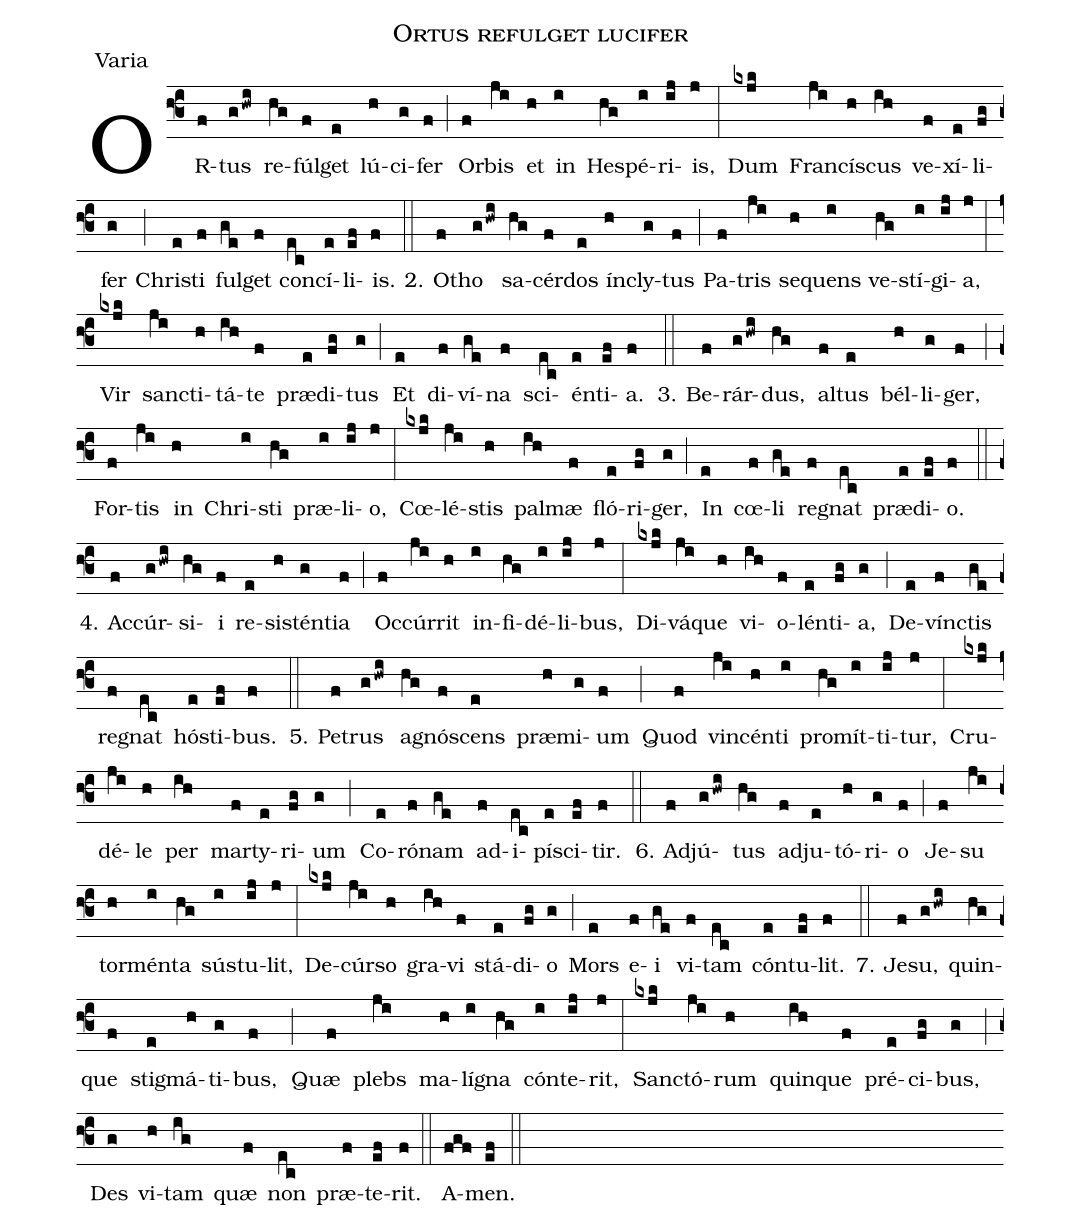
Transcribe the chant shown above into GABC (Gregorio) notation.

name:Ortus refulget lucifer;
office-part:Varia;
%%
(f3)OR(f)tus(g/hwi) re(hg)fúl(f)get(e) lú(h)ci(g)fer(f) (;) Or(f)bis(ji) et(h) in(i) He(hg)spé(i)ri(ij)is,(j) (:) Dum(kxjk) Fran(ji)cí(h)scus(ih) ve(f)xí(e)li(fg)fer(g) (;) Chri(e)sti(f) ful(ge)get(f) con(ec)cí(e)li(ef)is.(f) (::) 2. O(f)tho(g/hwi) sa(hg)cér(f)dos(e) ín(h)cly(g)tus(f) (;) Pa(f)tris(ji) se(h)quens(i) ve(hg)stí(i)gi(ij)a,(j) (:) Vir(kxjk) san(ji)cti(h)tá(ih)te(f) præ(e)di(fg)tus(g) (;) Et(e) di(f)ví(ge)na(f) sci(ec)én(e)ti(ef)a.(f) (::) 3. Be(f)rár(g/hwi)dus,(hg) al(f)tus(e) bél(h)li(g)ger,(f) (;) For(f)tis(ji) in(h) Chri(i)sti(hg) præ(i)li(ij)o,(j) (:) Cœ(kxjk)lé(ji)stis(h) pal(ih)mæ(f) fló(e)ri(fg)ger,(g) (;) In(e) cœ(f)li(ge) re(f)gnat(ec) præ(e)di(ef)o.(f) (::) 4. Ac(f)cúr(g/hwi)si(hg)i(f) re(e)si(h)stén(g)tia(f) (;) Oc(f)cúr(ji)rit(h) in(i)fi(hg)dé(i)li(ij)bus,(j) (:) Di(kxjk)vá(ji)que(h) vi(ih)o(f)lén(e)ti(fg)a,(g) (;) De(e)vín(f)ctis(ge) re(f)gnat(ec) hó(e)sti(ef)bus.(f) (::) 5. Pe(f)trus(g/hwi) a(hg)gnó(f)scens(e) præ(h)mi(g)um(f) (;) Quod(f) vin(ji)cén(h)ti(i) pro(hg)mít(i)ti(ij)tur,(j) (:) Cru(kxjk)dé(ji)le(h) per(ih) mar(f)ty(e)ri(fg)um(g) (;) Co(e)ró(f)nam(ge) ad(f)i(ec)pí(e)sci(ef)tir.(f) (::) 6. Ad(f)jú(g/hwi)tus(hg) ad(f)ju(e)tó(h)ri(g)o(f) (;) Je(f)su(ji) tor(h)mén(i)ta(hg) sús(i)tu(ij)lit,(j) (:) De(kxjk)cúr(ji)so(h) gra(ih)vi(f) stá(e)di(fg)o(g) (;) Mors(e) e(f)i(ge) vi(f)tam(ec) cón(e)tu(ef)lit.(f) (::) 7. Je(f)su,(g/hwi) quin(hg)que(f) stig(e)má(h)ti(g)bus,(f) (;) Quæ(f) plebs(ji) ma(h)lí(i)gna(hg) cón(i)te(ij)rit,(j) (:) San(kxjk)ctó(ji)rum(h) quin(ih)que(f) pré(e)ci(fg)bus,(g) (;) Des(g) vi(h)tam(ig) quæ(f) non(ec) præ(f)te(ef)rit.(f) (::) A(fgf)men.(ef) (::)
